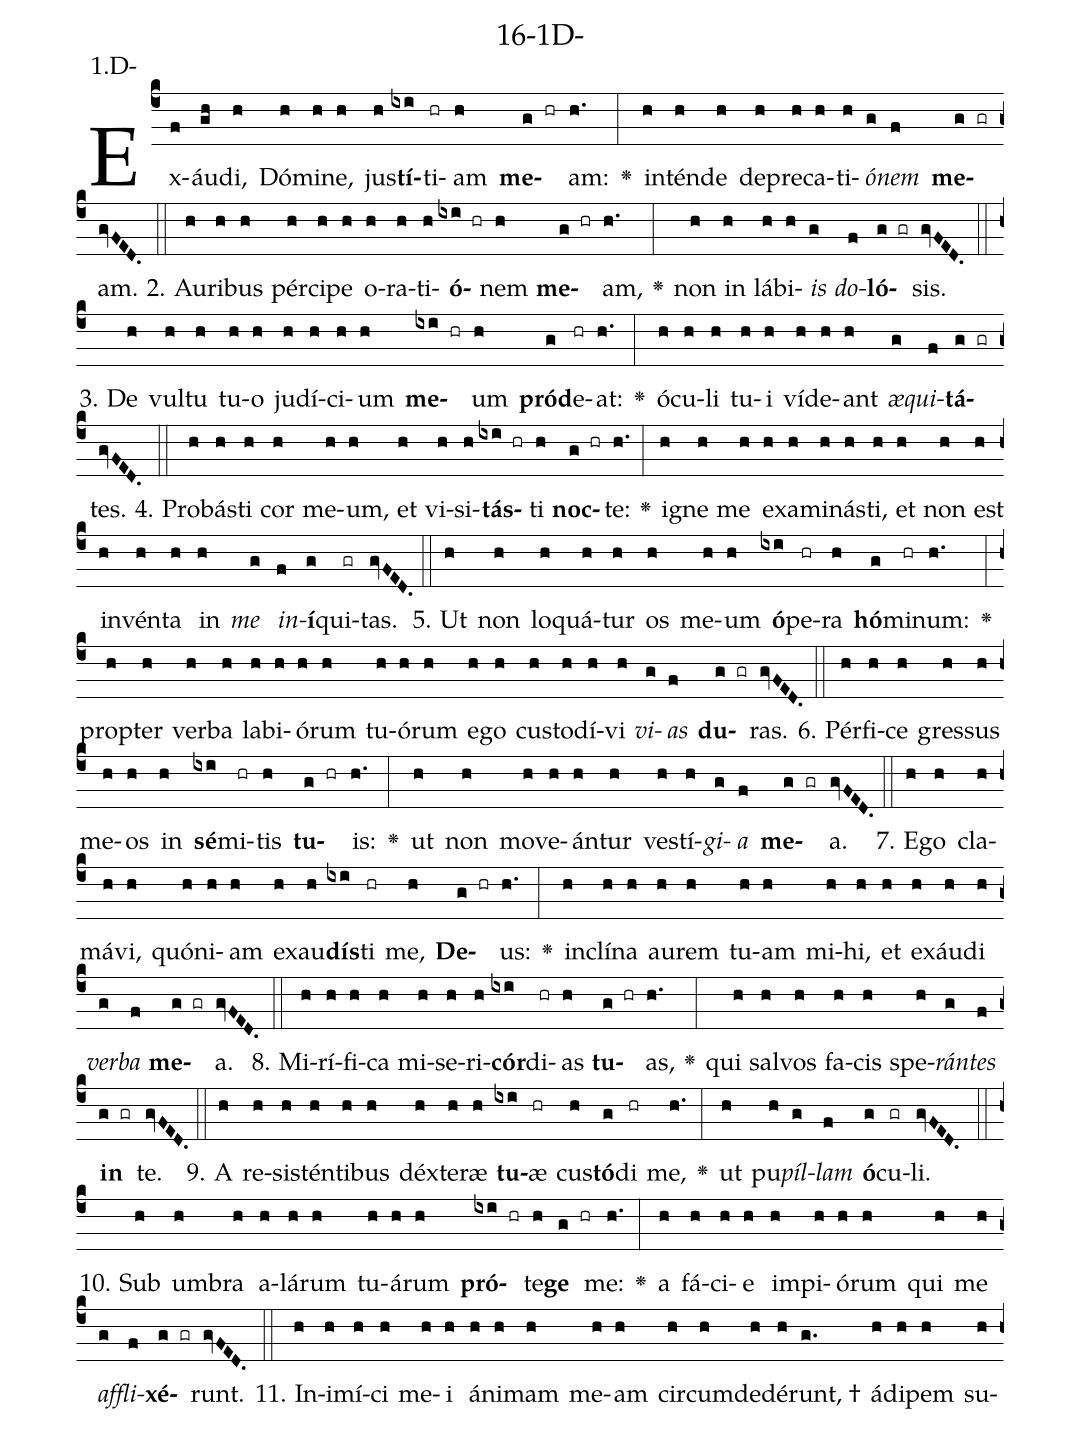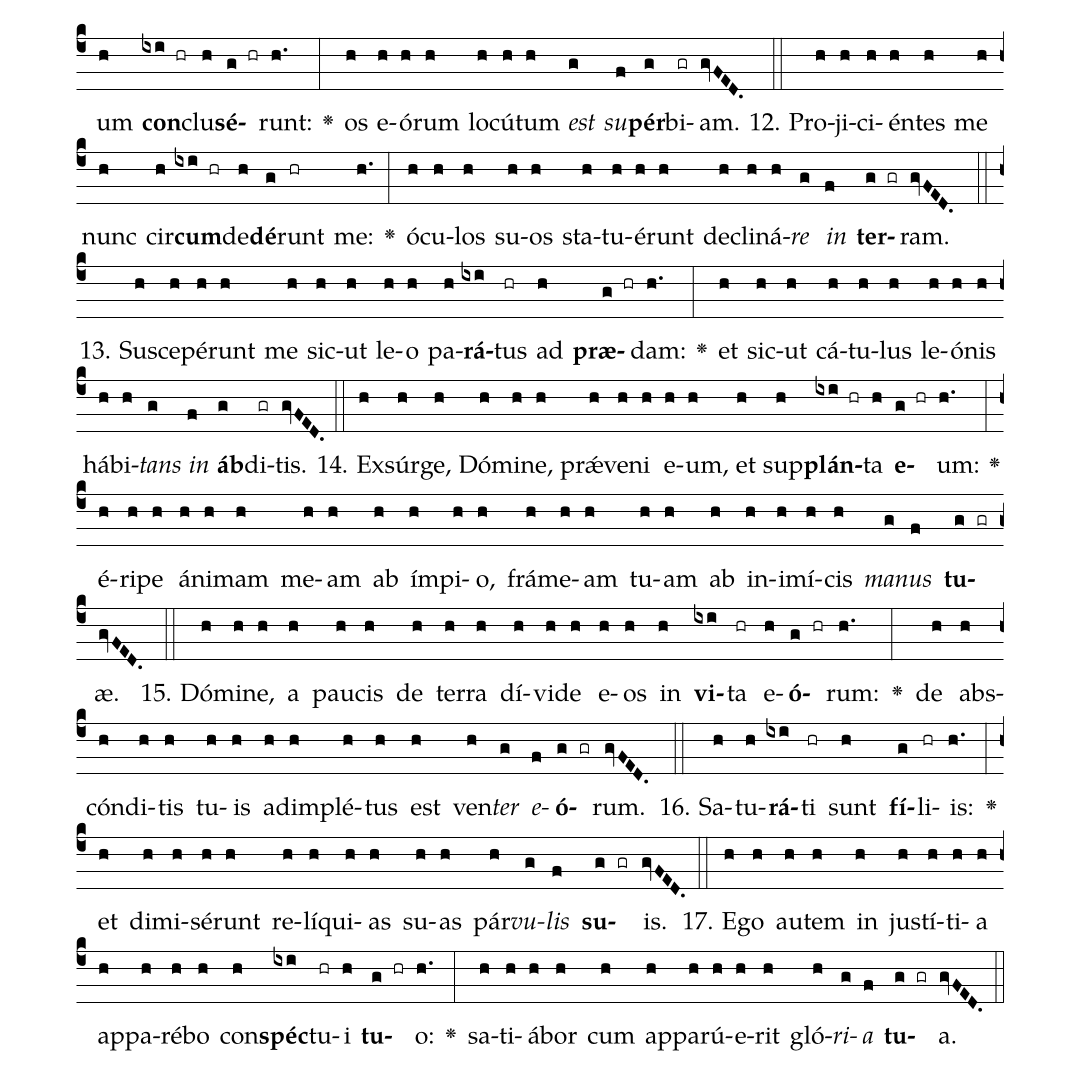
name: 16-1D-;
annotation: 1.D-;
%%
(c4)Ex(f)áu(gh)di,(h) Dó(h)mi(h)ne,(h) jus(h)<b>tí</b>(ixi)ti(hr)am(h) <b>me</b>(g hr)am:(h.) <v>\greheightstar</v>(:) in(h)tén(h)de(h) de(h)pre(h)ca(h)ti(h)<i>ó</i>(g)<i>nem</i>(f) <b>me</b>(g gr)am.(gvFED.) (::)
2. Au(h)ri(h)bus(h) pér(h)ci(h)pe(h) o(h)ra(h)ti(h)<b>ó</b>(ixi hr)nem(h) <b>me</b>(g hr)am,(h.) <v>\greheightstar</v>(:) non(h) in(h) lá(h)bi(h)<i>is</i>(g) <i>do</i>(f)<b>ló</b>(g gr)sis.(gvFED.) (::)
3. De(h) vul(h)tu(h) tu(h)o(h) ju(h)dí(h)ci(h)um(h) <b>me</b>(ixi hr)um(h) <b>pród</b>(g)e(hr)at:(h.) <v>\greheightstar</v>(:) ó(h)cu(h)li(h) tu(h)i(h) ví(h)de(h)ant(h) <i>æ</i>(g)<i>qui</i>(f)<b>tá</b>(g gr)tes.(gvFED.) (::)
4. Pro(h)bás(h)ti(h) cor(h) me(h)um,(h) et(h) vi(h)si(h)<b>tás</b>(ixi hr)ti(h) <b>noc</b>(g hr)te:(h.) <v>\greheightstar</v>(:) i(h)gne(h) me(h) ex(h)a(h)mi(h)nás(h)ti,(h) et(h) non(h) est(h) in(h)vén(h)ta(h) in(h) <i>me</i>(g) <i>in</i>(f)<b>í</b>(g)qui(gr)tas.(gvFED.) (::)
5. Ut(h) non(h) lo(h)quá(h)tur(h) os(h) me(h)um(h) <b>ó</b>(ixi)pe(hr)ra(h) <b>hó</b>(g)mi(hr)num:(h.) <v>\greheightstar</v>(:) prop(h)ter(h) ver(h)ba(h) la(h)bi(h)ó(h)rum(h) tu(h)ó(h)rum(h) e(h)go(h) cus(h)to(h)dí(h)vi(h) <i>vi</i>(g)<i>as</i>(f) <b>du</b>(g gr)ras.(gvFED.) (::)
6. Pér(h)fi(h)ce(h) gres(h)sus(h) me(h)os(h) in(h) <b>sé</b>(ixi)mi(hr)tis(h) <b>tu</b>(g hr)is:(h.) <v>\greheightstar</v>(:) ut(h) non(h) mo(h)ve(h)án(h)tur(h) ves(h)tí(h)<i>gi</i>(g)<i>a</i>(f) <b>me</b>(g gr)a.(gvFED.) (::)
7. E(h)go(h) cla(h)má(h)vi,(h) quón(h)i(h)am(h) ex(h)au(h)<b>dís</b>(ixi)ti(hr) me,(h) <b>De</b>(g hr)us:(h.) <v>\greheightstar</v>(:) in(h)clí(h)na(h) au(h)rem(h) tu(h)am(h) mi(h)hi,(h) et(h) ex(h)áu(h)di(h) <i>ver</i>(g)<i>ba</i>(f) <b>me</b>(g gr)a.(gvFED.) (::)
8. Mi(h)rí(h)fi(h)ca(h) mi(h)se(h)ri(h)<b>cór</b>(ixi)di(hr)as(h) <b>tu</b>(g hr)as,(h.) <v>\greheightstar</v>(:) qui(h) sal(h)vos(h) fa(h)cis(h) spe(h)<i>rán</i>(g)<i>tes</i>(f) <b>in</b>(g gr) te.(gvFED.) (::)
9. A(h) re(h)sis(h)tén(h)ti(h)bus(h) déx(h)te(h)ræ(h) <b>tu</b>(ixi)æ(hr) cus(h)<b>tó</b>(g)di(hr) me,(h.) <v>\greheightstar</v>(:) ut(h) pu(h)<i>píl</i>(g)<i>lam</i>(f) <b>ó</b>(g)cu(gr)li.(gvFED.) (::)
10. Sub(h) um(h)bra(h) a(h)lá(h)rum(h) tu(h)á(h)rum(h) <b>pró</b>(ixi hr)te(h)<b>ge</b>(g hr) me:(h.) <v>\greheightstar</v>(:) a(h) fá(h)ci(h)e(h) im(h)pi(h)ó(h)rum(h) qui(h) me(h) <i>af</i>(g)<i>fli</i>(f)<b>xé</b>(g gr)runt.(gvFED.) (::)
11. In(h)i(h)mí(h)ci(h) me(h)i(h) á(h)ni(h)mam(h) me(h)am(h) cir(h)cum(h)de(h)dé(h)runt, †(g.) á(h)di(h)pem(h) su(h)um(h) <b>con</b>(ixi hr)clu(h)<b>sé</b>(g hr)runt:(h.) <v>\greheightstar</v>(:) os(h) e(h)ó(h)rum(h) lo(h)cú(h)tum(h) <i>est</i>(g) <i>su</i>(f)<b>pér</b>(g)bi(gr)am.(gvFED.) (::)
12. Pro(h)ji(h)ci(h)én(h)tes(h) me(h) nunc(h) cir(h)<b>cum</b>(ixi hr)de(h)<b>dé</b>(g)runt(hr) me:(h.) <v>\greheightstar</v>(:) ó(h)cu(h)los(h) su(h)os(h) sta(h)tu(h)é(h)runt(h) de(h)cli(h)ná(h)<i>re</i>(g) <i>in</i>(f) <b>ter</b>(g gr)ram.(gvFED.) (::)
13. Su(h)sce(h)pé(h)runt(h) me(h) sic(h)ut(h) le(h)o(h) pa(h)<b>rá</b>(ixi)tus(hr) ad(h) <b>præ</b>(g hr)dam:(h.) <v>\greheightstar</v>(:) et(h) sic(h)ut(h) cá(h)tu(h)lus(h) le(h)ó(h)nis(h) há(h)bi(h)<i>tans</i>(g) <i>in</i>(f) <b>áb</b>(g)di(gr)tis.(gvFED.) (::)
14. Ex(h)súr(h)ge,(h) Dó(h)mi(h)ne,(h) prǽ(h)ve(h)ni(h) e(h)um,(h) et(h) sup(h)<b>plán</b>(ixi hr)ta(h) <b>e</b>(g hr)um:(h.) <v>\greheightstar</v>(:) é(h)ri(h)pe(h) á(h)ni(h)mam(h) me(h)am(h) ab(h) ím(h)pi(h)o,(h) frá(h)me(h)am(h) tu(h)am(h) ab(h) in(h)i(h)mí(h)cis(h) <i>ma</i>(g)<i>nus</i>(f) <b>tu</b>(g gr)æ.(gvFED.) (::)
15. Dó(h)mi(h)ne,(h) a(h) pau(h)cis(h) de(h) ter(h)ra(h) dí(h)vi(h)de(h) e(h)os(h) in(h) <b>vi</b>(ixi)ta(hr) e(h)<b>ó</b>(g hr)rum:(h.) <v>\greheightstar</v>(:) de(h) abs(h)cón(h)di(h)tis(h) tu(h)is(h) ad(h)im(h)plé(h)tus(h) est(h) ven(h)<i>ter</i>(g) <i>e</i>(f)<b>ó</b>(g gr)rum.(gvFED.) (::)
16. Sa(h)tu(h)<b>rá</b>(ixi)ti(hr) sunt(h) <b>fí</b>(g)li(hr)is:(h.) <v>\greheightstar</v>(:) et(h) di(h)mi(h)sé(h)runt(h) re(h)lí(h)qui(h)as(h) su(h)as(h) pár(h)<i>vu</i>(g)<i>lis</i>(f) <b>su</b>(g gr)is.(gvFED.) (::)
17. E(h)go(h) au(h)tem(h) in(h) jus(h)tí(h)ti(h)a(h) ap(h)pa(h)ré(h)bo(h) con(h)<b>spéc</b>(ixi)tu(hr)i(h) <b>tu</b>(g hr)o:(h.) <v>\greheightstar</v>(:) sa(h)ti(h)á(h)bor(h) cum(h) ap(h)pa(h)rú(h)e(h)rit(h) gló(h)<i>ri</i>(g)<i>a</i>(f) <b>tu</b>(g gr)a.(gvFED.) (::)
